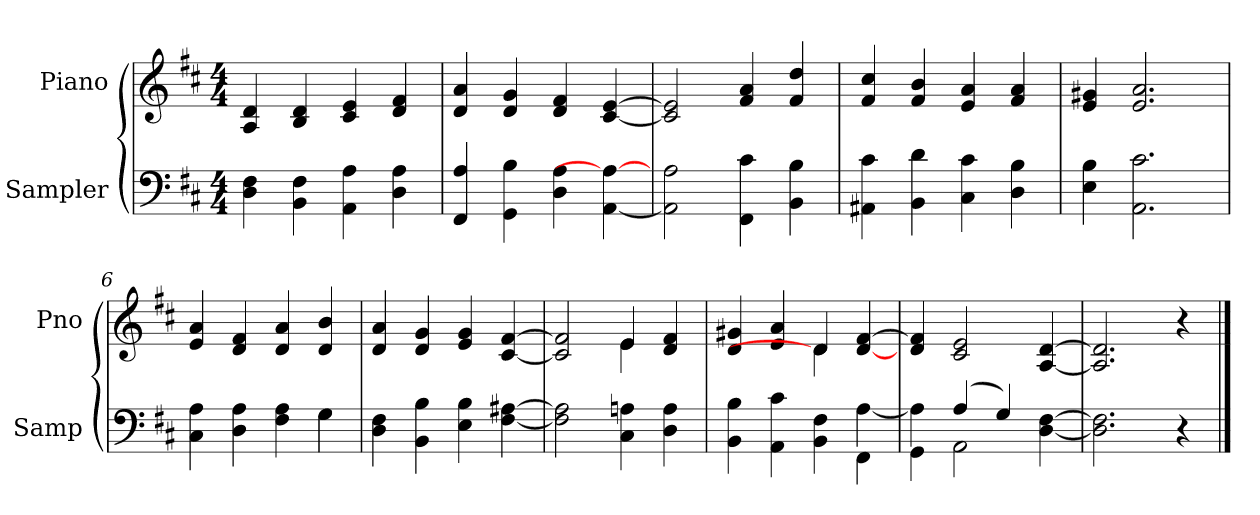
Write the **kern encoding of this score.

**kern	**kern
*part2	*part1
*staff2	*staff1
*I"Sampler	*I"Piano
*I'Samp	*I'Pno
*clefF4	*clefG2
*k[f#c#]	*k[f#c#]
*D:	*D:
*M4/4	*M4/4
=1	=1
4D 4F#	4A 4d
4BB 4F#	4B 4d
4AA 4A	4c# 4e
4D 4A	4d 4f#
=2	=2
4FF# 4A	4d 4a
4GG 4B	4d 4g
4D 4A	4d 4f#
[4AA\ 4A\_	[4c#/ [4e/
=3	=3
2AA] 2A	2c#] 2e]
4FF# 4c#	4f# 4a
4BB 4B	4f# 4dd
=4	=4
4AA#X 4c#	4f# 4cc#
4BB 4d	4f# 4b
4C# 4c#	4e 4a
4D 4B	4f# 4a
=5	=5
4E 4B	4e 4g#X
2.AA 2.c#	2.e 2.a
=6	=6
*^	*
4C# 4A	2.ryy	4e 4a
4D 4A	.	4d 4f#
4F# 4A	.	4d 4a
4G\	4G	4d 4b
*v	*v	*
=7	=7
4D 4F#	4d 4a
4BB 4B	4d 4g
4E 4B	4e 4g
[4F#\ [4A#X\	[4c#/ [4f#/
=8	=8
*	*^
2F#] 2A#]	2c#] 2f#]	2ryy
4C# 4An	4e/	4e
4D 4A	4d 4f#	4ryy
=9	=9	=9
*^	*	*
4BB 4B	2.ryy	4d 4g#X	2ryy
4AA 4c#	.	4e 4a	.
4BB 4F#	.	4d/	4d]
(4FF#\	[4A)	[4d/ [4f#/	4ryy
*	*	*v	*v
=10	=10	=10
4GG\	4A]	4d 4f#]
(4A/	2AA	2c# 2e
4G/)	.	.
[4D\ [4F#\	4ryy	[4A/ [4d/
*v	*v	*
=11	=11
2.D] 2.F#]	2.A] 2.d]
4r	4r
==	==
*-	*-
